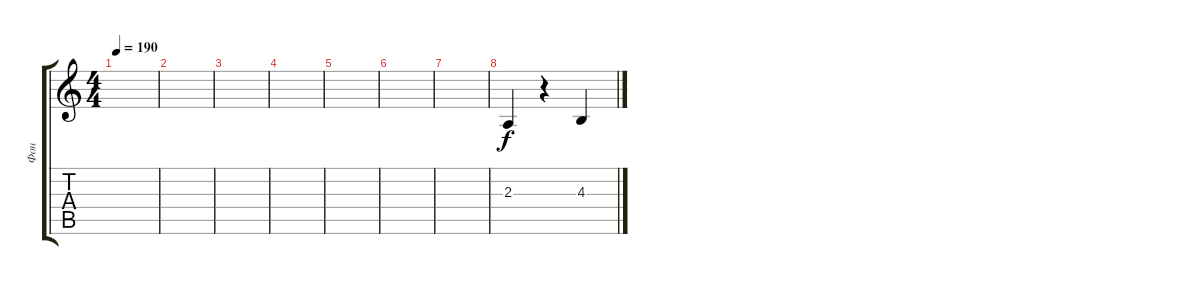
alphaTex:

\track ("Фон" "Фон") {instrument lead1square}
\staff {score tabs}
\tuning (E4 B3 G3 D3 A2 E2) {hide}
\ts (4 4)
\tempo 190
\clef g2
\ks c
|
|
|
|
|
|
|
2.3.4 r.4 4.3.4
